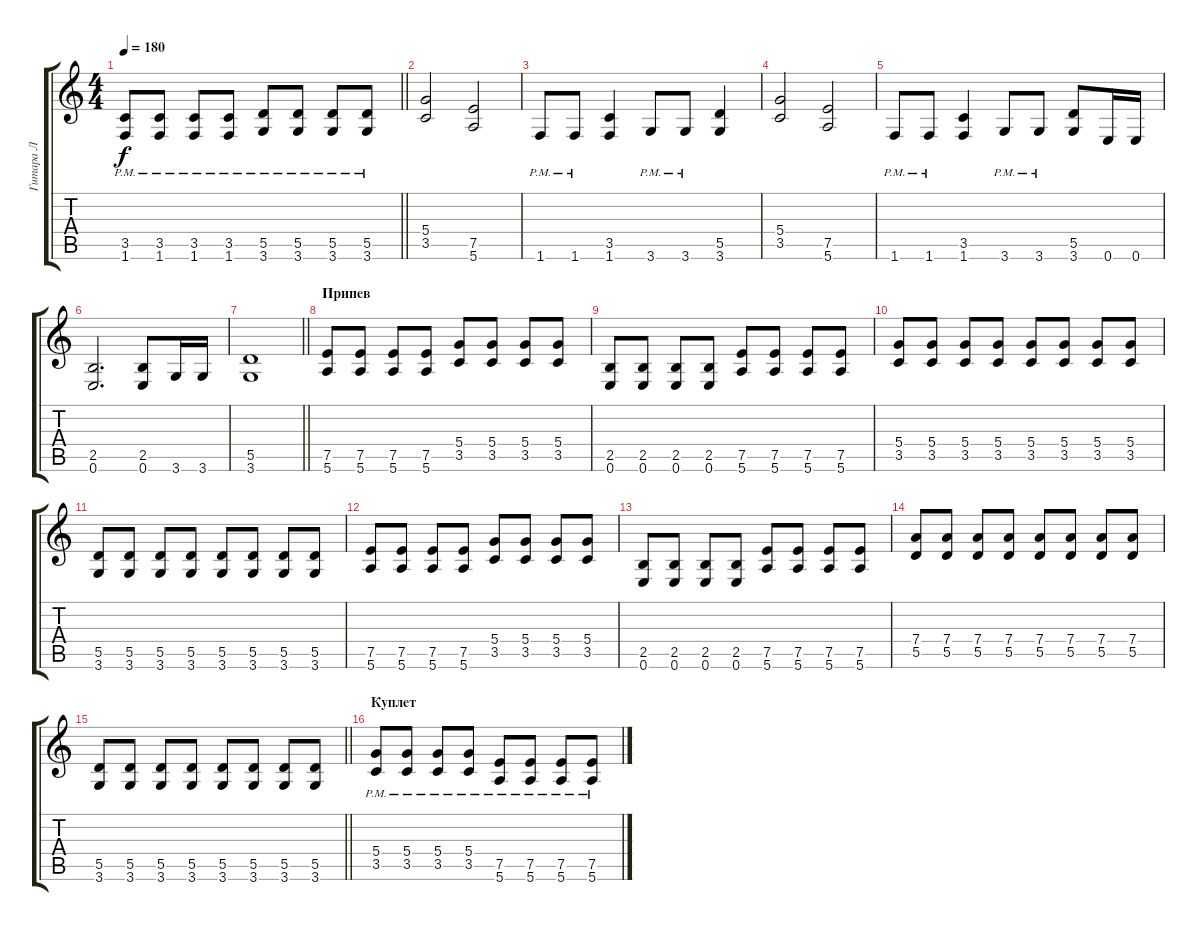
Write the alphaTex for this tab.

\track ("Гитара Л" "Гитара Л") {instrument distortionguitar}
\staff {score tabs}
\tuning (E4 B3 G3 D3 A2 E2) {hide}
\ts (4 4)
\tempo 180
\clef g2
\barLineRight lightlight
\ks c
(3.5{pm} 1.6{pm}).8{dy f} (3.5{pm} 1.6{pm}).8 (3.5{pm} 1.6{pm}).8 (3.5{pm} 1.6{pm}).8 (5.5{pm} 3.6{pm}).8 (5.5{pm} 3.6{pm}).8 (5.5{pm} 3.6{pm}).8 (5.5{pm} 3.6{pm}).8 |
\section ("" " ")
(5.4 3.5).2 (7.5 5.6).2 |
1.6{pm}.8 1.6{pm}.8 (3.5 1.6).4 3.6{pm}.8 3.6{pm}.8 (5.5 3.6).4 |
(5.4 3.5).2 (7.5 5.6).2 |
1.6{pm}.8 1.6{pm}.8 (3.5 1.6).4 3.6{pm}.8 3.6{pm}.8 (5.5 3.6).8 0.6.16 0.6.16 |
(2.5 0.6).2{d} (2.5 0.6).8 3.6.16 3.6.16 |
\barLineRight lightlight
(5.5 3.6).1 |
\section ("" "Припев")
(7.5 5.6).8 (7.5 5.6).8 (7.5 5.6).8 (7.5 5.6).8 (5.4 3.5).8 (5.4 3.5).8 (5.4 3.5).8 (5.4 3.5).8 |
(2.5 0.6).8 (2.5 0.6).8 (2.5 0.6).8 (2.5 0.6).8 (7.5 5.6).8 (7.5 5.6).8 (7.5 5.6).8 (7.5 5.6).8 |
(5.4 3.5).8 (5.4 3.5).8 (5.4 3.5).8 (5.4 3.5).8 (5.4 3.5).8 (5.4 3.5).8 (5.4 3.5).8 (5.4 3.5).8 |
(5.5 3.6).8 (5.5 3.6).8 (5.5 3.6).8 (5.5 3.6).8 (5.5 3.6).8 (5.5 3.6).8 (5.5 3.6).8 (5.5 3.6).8 |
(7.5 5.6).8 (7.5 5.6).8 (7.5 5.6).8 (7.5 5.6).8 (5.4 3.5).8 (5.4 3.5).8 (5.4 3.5).8 (5.4 3.5).8 |
(2.5 0.6).8 (2.5 0.6).8 (2.5 0.6).8 (2.5 0.6).8 (7.5 5.6).8 (7.5 5.6).8 (7.5 5.6).8 (7.5 5.6).8 |
(7.4 5.5).8 (7.4 5.5).8 (7.4 5.5).8 (7.4 5.5).8 (7.4 5.5).8 (7.4 5.5).8 (7.4 5.5).8 (7.4 5.5).8 |
\barLineRight lightlight
(5.5 3.6).8 (5.5 3.6).8 (5.5 3.6).8 (5.5 3.6).8 (5.5 3.6).8 (5.5 3.6).8 (5.5 3.6).8 (5.5 3.6).8 |
\section ("" "Куплет")
(5.4{pm} 3.5{pm}).8 (5.4{pm} 3.5{pm}).8 (5.4{pm} 3.5{pm}).8 (5.4{pm} 3.5{pm}).8 (7.5{pm} 5.6{pm}).8 (7.5{pm} 5.6{pm}).8 (7.5{pm} 5.6{pm}).8 (7.5{pm} 5.6{pm}).8
